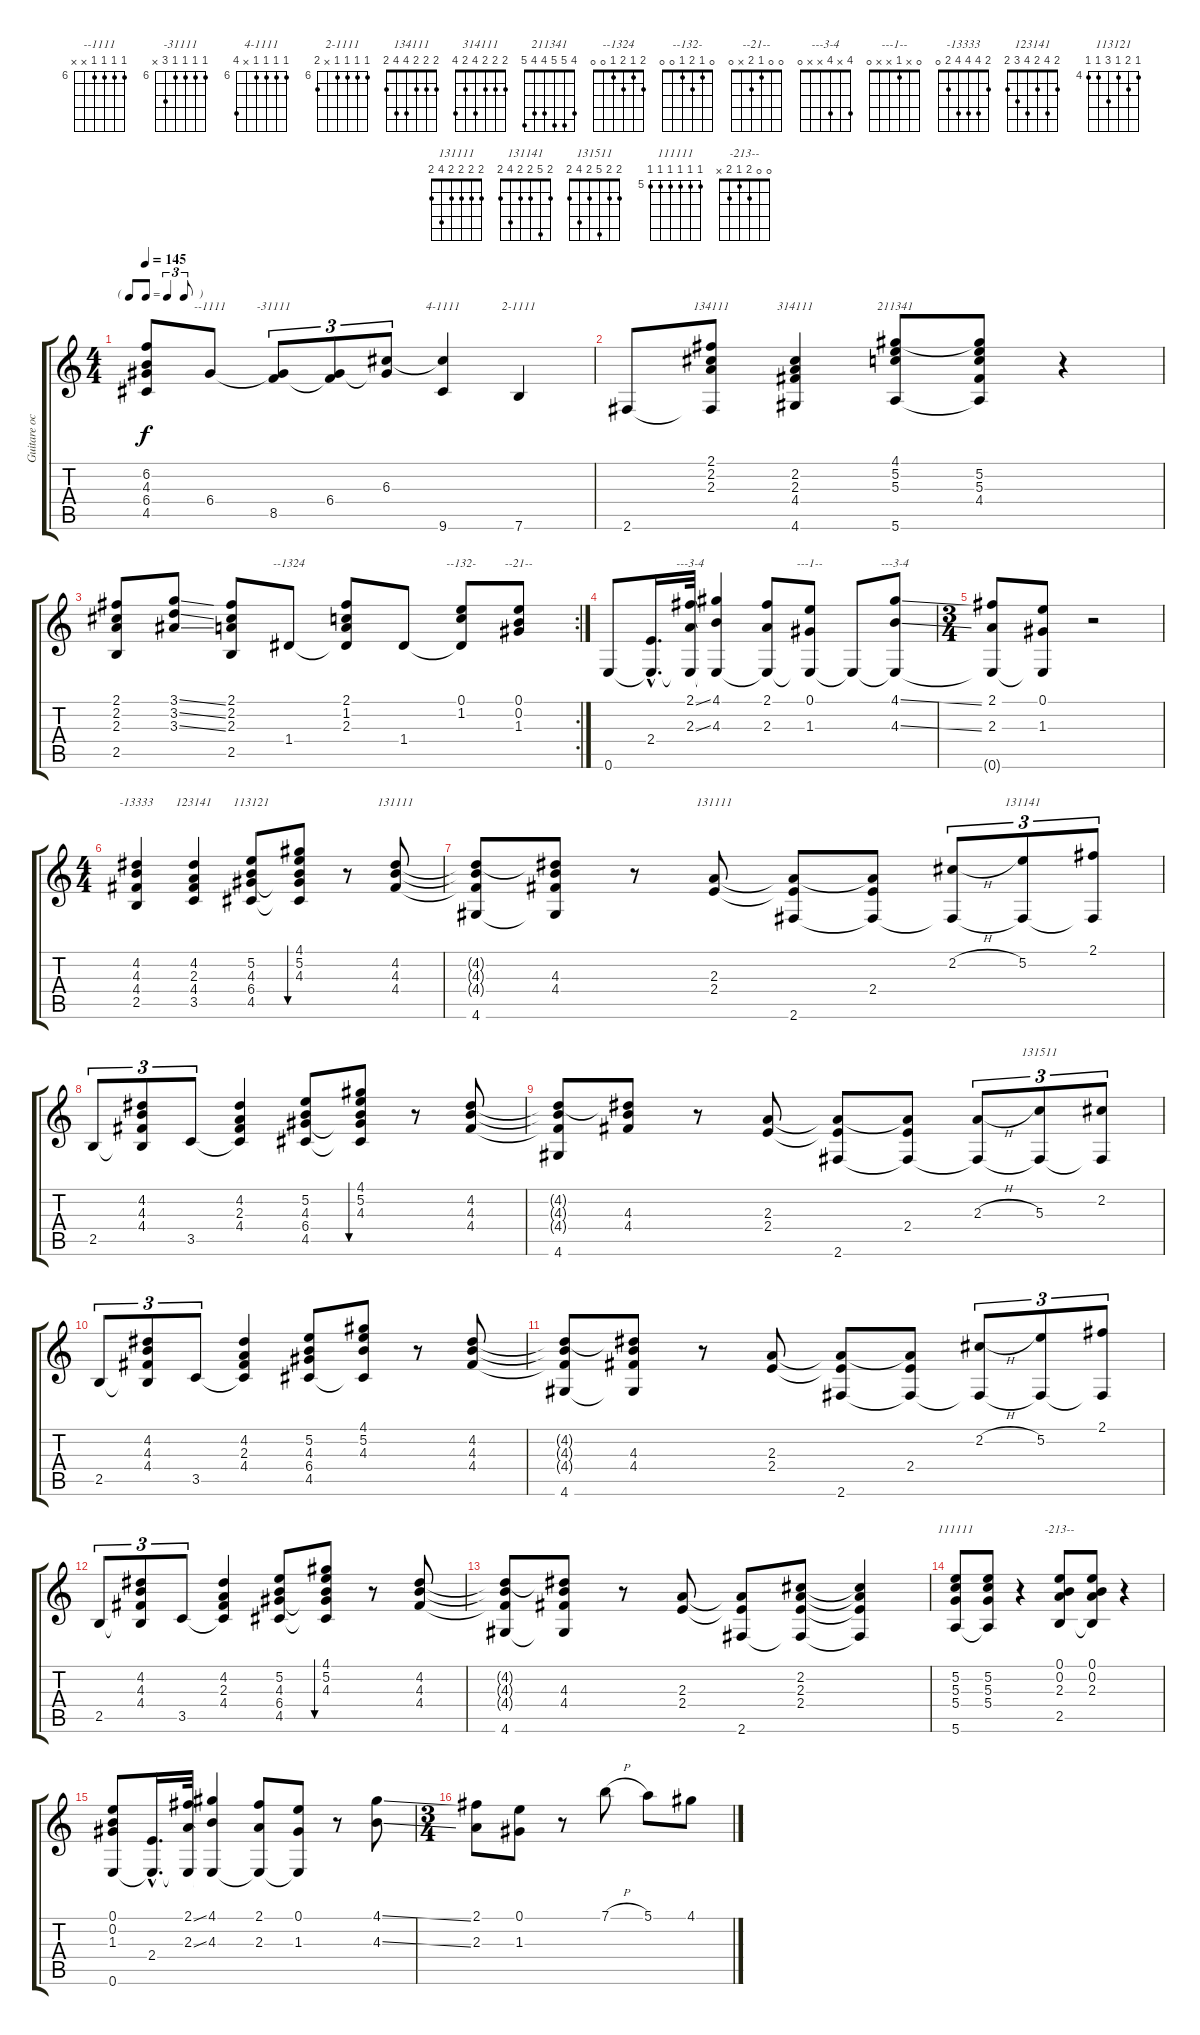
\track ("Guitare octobre 1999" "Guitare oc") {instrument acousticguitarnylon}
\staff {score tabs}
\tuning (E4 B3 G3 D3 A2 E2) {hide}
\chord ("--1111" 6 6 6 6 x x) {firstfret 6}
\chord ("-31111" 6 6 6 6 8 x) {firstfret 6}
\chord ("4-1111" 6 6 6 6 x 9) {firstfret 6}
\chord ("2-1111" 6 6 6 6 x 7) {firstfret 6}
\chord ("134111" 2 2 2 4 4 2)
\chord ("314111" 2 2 2 4 2 4)
\chord ("211341" 4 5 5 4 4 5)
\chord ("--1324" 2 1 2 1 0 0)
\chord ("--132-" 0 1 2 1 0 0)
\chord ("--21--" 0 0 1 2 x 0)
\chord ("---3-4" 2 x 2 x x 0)
\chord ("---1--" 0 x 1 x x 0)
\chord ("---3-4" 4 x 4 x x 0)
\chord ("-13333" 2 4 4 4 2 0)
\chord ("123141" 2 4 2 4 3 2)
\chord ("113121" 4 5 4 6 4 4) {firstfret 4}
\chord ("131111" 4 4 4 4 6 4) {firstfret 4}
\chord ("131111" 2 2 2 2 4 2)
\chord ("131141" 2 5 2 2 4 2)
\chord ("131511" 2 2 5 2 4 2)
\chord ("111111" 5 5 5 5 5 5) {firstfret 5}
\chord ("-213--" 0 0 2 1 2 x)
\ts (4 4)
\tf triplet8th
\tempo 145
\clef g2
\ks c
(6.2 4.3 6.4 4.5).8{dy f} 6.4.8{ch "--1111"} (6.4{t} 8.5).8{tu (3 2) ch "-31111"} (6.4 8.5{t}).8{tu (3 2)} (6.3 6.4{t}).8{tu (3 2)} (6.3{t} 9.6).4{ch "4-1111"} 7.6.4{ch "2-1111"} |
2.6.8 (2.1 2.2 2.3 2.6{t}).8{ch "134111"} (2.2 2.3 4.4 4.6).4{ch "314111"} (4.1 5.2 5.3 5.6).8{ch "211341"} (4.1{t} 5.2 5.3 4.4 5.6{t}).8 r.4 |
\rc 2
(2.1 2.2 2.3 2.5).8 (3.1{ss} 3.2{ss} 3.3{ss}).8 (2.1 2.2 2.3 2.5).8 1.4.8{ch "--1324"} (2.1 1.2 2.3 1.4{t}).8 1.4.8 (0.1 1.2 1.4{t}).8{ch "--132-"} (0.1 0.2 1.3).8{ch "--21--"} |
0.6.8 (2.4{hac} 0.6{hac t}).16{d} (2.1{ss} 2.3{ss} 0.6{t}).32{ch "---3-4"} (4.1 4.3 0.6{t}).4 (2.1 2.3 0.6{t}).8 (0.1 1.3 0.6{t}).8{ch "---1--"} 0.6{t}.8 (4.1{ss} 4.3{ss} 0.6{t}).8{ch "---3-4"} |
\ts (3 4)
(2.1 2.3 0.6{t}).8 (0.1 1.3 0.6{t}).8 r.2 |
\ts (4 4)
(4.2 4.3 4.4 2.5).4{ch "-13333"} (4.2 2.3 4.4 3.5).4{ch "123141"} (5.2 4.3 6.4 4.5).8{ch "113121"} (4.1 5.2 4.3 6.4{t} 4.5{t}).8{bu 30} r.8 (4.2 4.3 4.4).8{ch "131111"} |
(4.2{t} 4.3{t} 4.4{t} 4.6).8 (4.2{t} 4.3 4.4 4.6{t}).8 r.8 (2.3 2.4).8{ch "131111"} (2.3{t} 2.4{t} 2.6).8 (2.3{t} 2.4 2.6{t}).8 (2.2{h} 2.6{t}).8{tu (3 2)} (5.2 2.6{t}).8{tu (3 2) ch "131141"} (2.1 2.6{t}).8{tu (3 2)} |
2.5.8{tu (3 2)} (4.2 4.3 4.4 2.5{t}).8{tu (3 2)} 3.5.8{tu (3 2)} (4.2 2.3 4.4 3.5{t}).4 (5.2 4.3 6.4 4.5).8 (4.1 5.2 4.3 6.4{t} 4.5{t}).8{bu 30} r.8 (4.2 4.3 4.4).8 |
(4.2{t} 4.3{t} 4.4{t} 4.6).8 (4.2{t} 4.3 4.4).8 r.8 (2.3 2.4).8 (2.3{t} 2.4{t} 2.6).8 (2.3{t} 2.4 2.6{t}).8 (2.3{h} 2.6{t}).8{tu (3 2)} (5.3 2.6{t}).8{tu (3 2) ch "131511"} (2.2 2.6{t}).8{tu (3 2)} |
2.5.8{tu (3 2)} (4.2 4.3 4.4 2.5{t}).8{tu (3 2)} 3.5.8{tu (3 2)} (4.2 2.3 4.4 3.5{t}).4 (5.2 4.3 6.4 4.5).8 (4.1 5.2 4.3 4.5{t}).8 r.8 (4.2 4.3 4.4).8 |
(4.2{t} 4.3{t} 4.4{t} 4.6).8 (4.2{t} 4.3 4.4 4.6{t}).8 r.8 (2.3 2.4).8 (2.3{t} 2.4{t} 2.6).8 (2.3{t} 2.4 2.6{t}).8 (2.2{h} 2.6{t}).8{tu (3 2)} (5.2 2.6{t}).8{tu (3 2)} (2.1 2.6{t}).8{tu (3 2)} |
2.5.8{tu (3 2)} (4.2 4.3 4.4 2.5{t}).8{tu (3 2)} 3.5.8{tu (3 2)} (4.2 2.3 4.4 3.5{t}).4 (5.2 4.3 6.4 4.5).8 (4.1 5.2 4.3 6.4{t} 4.5{t}).8{bu 30} r.8 (4.2 4.3 4.4).8 |
(4.2{t} 4.3{t} 4.4{t} 4.6).8 (4.2{t} 4.3 4.4 4.6{t}).8 r.8 (2.3 2.4).8 (2.3{t} 2.4{t} 2.6).8 (2.2 2.3 2.4 2.6{t}).8 (2.2{t} 2.3{t} 2.4{t} 2.6{t}).4 |
(5.2 5.3 5.4 5.6).8{ch "111111"} (5.2 5.3 5.4 5.6{t}).8 r.4 (0.1 0.2 2.3 2.5).8{ch "-213--"} (0.1 0.2 2.3 2.5{t}).8 r.4 |
(0.1 0.2 1.3 0.6).8 (2.4{hac} 0.6{hac t}).16{d} (2.1{ss} 2.3{ss} 0.6{t}).32 (4.1 4.3 0.6{t}).4 (2.1 2.3 0.6{t}).8 (0.1 1.3 0.6{t}).8 r.8 (4.1{ss} 4.3{ss}).8 |
\ts (3 4)
(2.1 2.3).8 (0.1 1.3).8 r.8 7.1{h}.8 5.1.8 4.1.8
